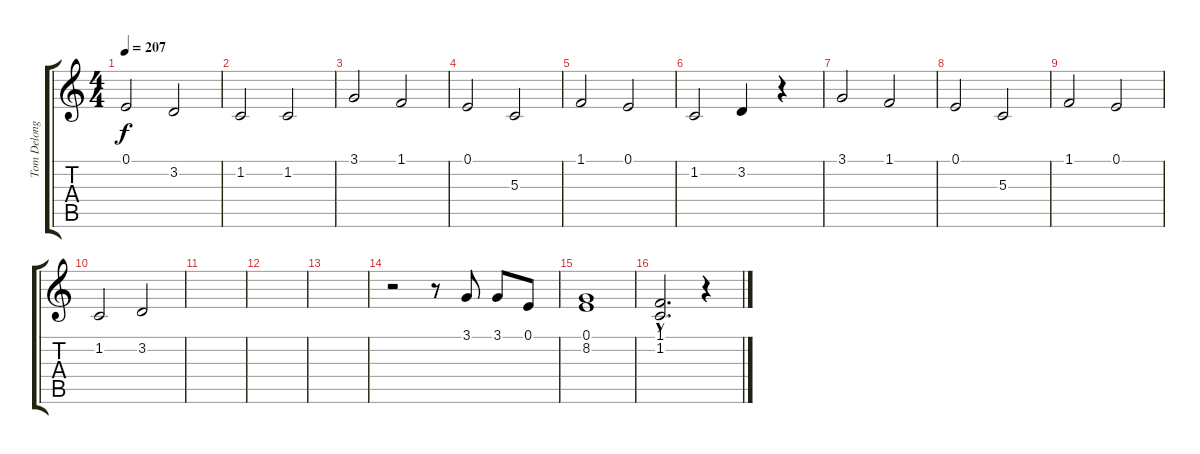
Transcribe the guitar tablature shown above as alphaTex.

\track ("Tom Delong (Vocals)" "Tom Delong") {instrument lead2sawtooth}
\staff {score tabs}
\tuning (E4 B3 G3 D3 A2 E2) {hide}
\ts (4 4)
\tempo 207
\clef g2
\ks c
0.1.2{dy f} 3.2.2 |
1.2.2 1.2.2 |
3.1.2 1.1.2 |
0.1.2 5.3.2 |
1.1.2 0.1.2 |
1.2.2 3.2.4 r.4 |
3.1.2 1.1.2 |
0.1.2 5.3.2 |
1.1.2 0.1.2 |
1.2.2 3.2.2 |
|
|
|
r.2 r.8 3.1.8 3.1.8 0.1.8 |
(0.1 8.2).1 |
(1.1{hac} 1.2{hac}).2{d} r.4
